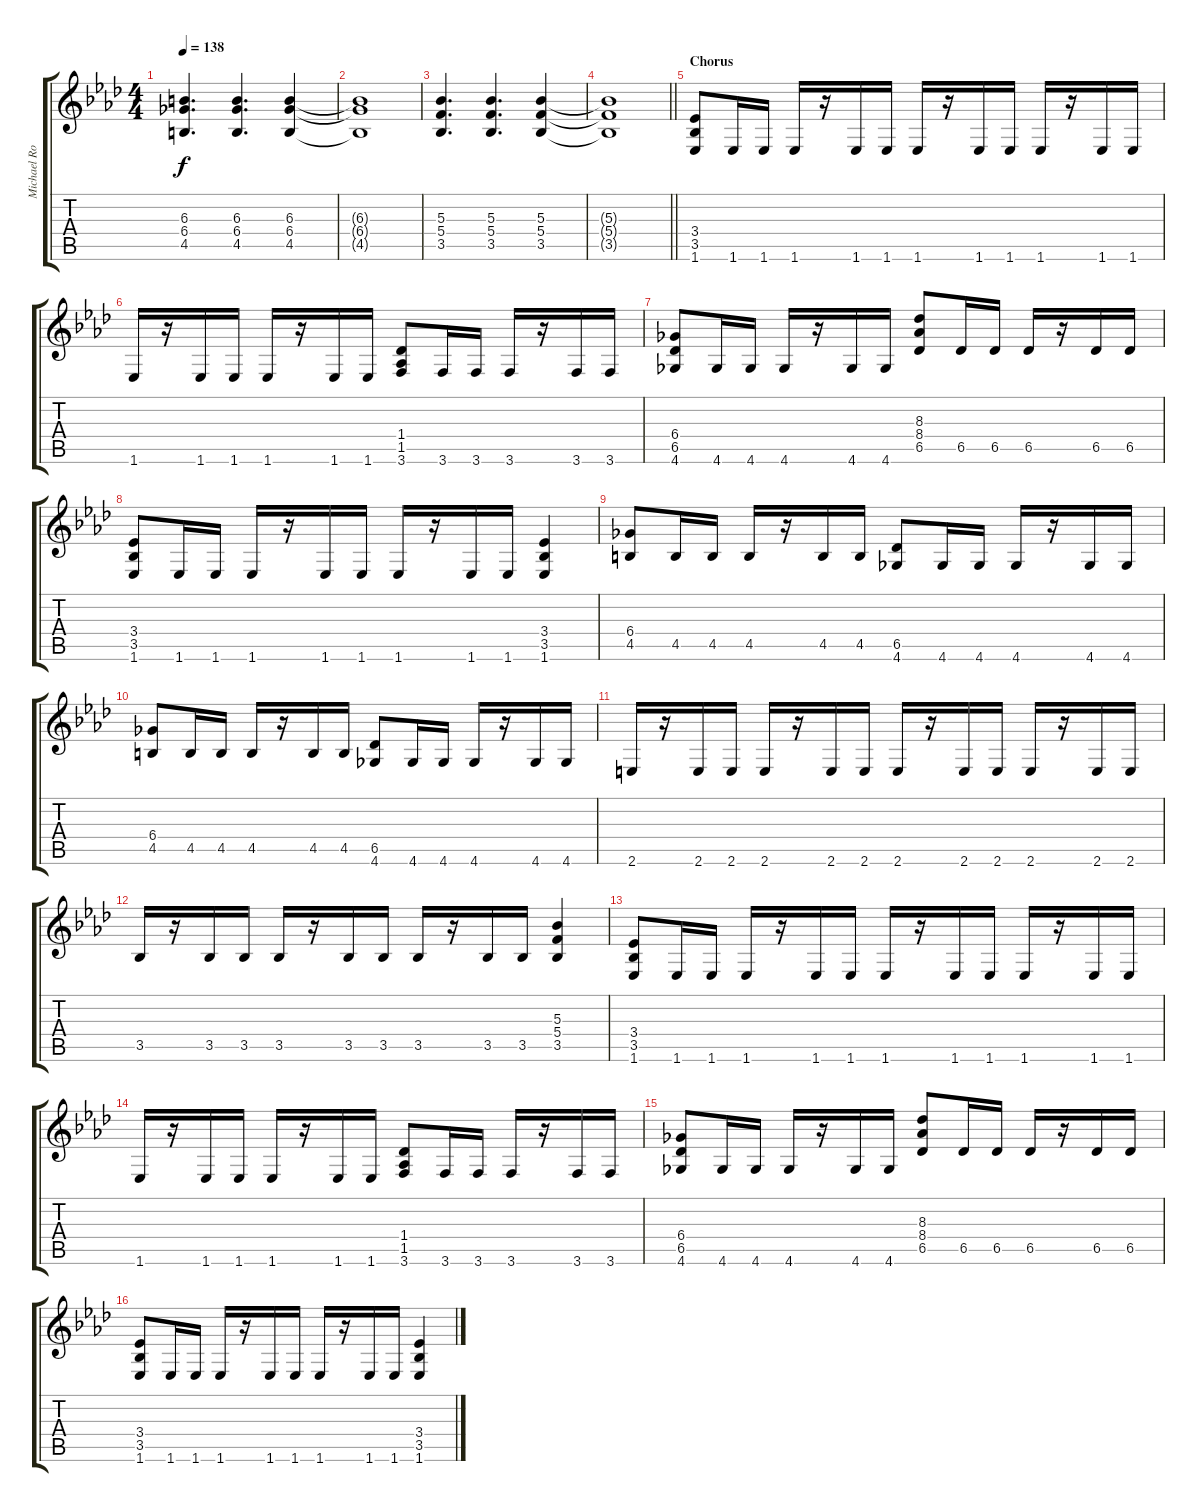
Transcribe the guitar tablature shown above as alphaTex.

\track ("Michael Romeo (guitar)" "Michael Ro") {instrument distortionguitar}
\staff {score tabs}
\tuning (D4 A3 F3 C3 G2 D2) {hide}
\ts (4 4)
\tempo 138
\clef g2
\ks fminor
(6.3 6.4 4.5).4{d dy f} (6.3 6.4 4.5).4{d} (6.3 6.4 4.5).4 |
(6.3{t} 6.4{t} 4.5{t}).1 |
(5.3 5.4 3.5).4{d} (5.3 5.4 3.5).4{d} (5.3 5.4 3.5).4 |
\barLineRight lightlight
(5.3{t} 5.4{t} 3.5{t}).1 |
\section ("" "Chorus")
(3.4 3.5 1.6).8 1.6.16 1.6.16 1.6.16 r.16 1.6.16 1.6.16 1.6.16 r.16 1.6.16 1.6.16 1.6.16 r.16 1.6.16 1.6.16 |
1.6.16 r.16 1.6.16 1.6.16 1.6.16 r.16 1.6.16 1.6.16 (1.4 1.5 3.6).8 3.6.16 3.6.16 3.6.16 r.16 3.6.16 3.6.16 |
(6.4 6.5 4.6).8 4.6.16 4.6.16 4.6.16 r.16 4.6.16 4.6.16 (8.3 8.4 6.5).8 6.5.16 6.5.16 6.5.16 r.16 6.5.16 6.5.16 |
(3.4 3.5 1.6).8 1.6.16 1.6.16 1.6.16 r.16 1.6.16 1.6.16 1.6.16 r.16 1.6.16 1.6.16 (3.4 3.5 1.6).4 |
(6.4 4.5).8 4.5.16 4.5.16 4.5.16 r.16 4.5.16 4.5.16 (6.5 4.6).8 4.6.16 4.6.16 4.6.16 r.16 4.6.16 4.6.16 |
(6.4 4.5).8 4.5.16 4.5.16 4.5.16 r.16 4.5.16 4.5.16 (6.5 4.6).8 4.6.16 4.6.16 4.6.16 r.16 4.6.16 4.6.16 |
2.6.16 r.16 2.6.16 2.6.16 2.6.16 r.16 2.6.16 2.6.16 2.6.16 r.16 2.6.16 2.6.16 2.6.16 r.16 2.6.16 2.6.16 |
3.5.16 r.16 3.5.16 3.5.16 3.5.16 r.16 3.5.16 3.5.16 3.5.16 r.16 3.5.16 3.5.16 (5.3 5.4 3.5).4 |
(3.4 3.5 1.6).8 1.6.16 1.6.16 1.6.16 r.16 1.6.16 1.6.16 1.6.16 r.16 1.6.16 1.6.16 1.6.16 r.16 1.6.16 1.6.16 |
1.6.16 r.16 1.6.16 1.6.16 1.6.16 r.16 1.6.16 1.6.16 (1.4 1.5 3.6).8 3.6.16 3.6.16 3.6.16 r.16 3.6.16 3.6.16 |
(6.4 6.5 4.6).8 4.6.16 4.6.16 4.6.16 r.16 4.6.16 4.6.16 (8.3 8.4 6.5).8 6.5.16 6.5.16 6.5.16 r.16 6.5.16 6.5.16 |
(3.4 3.5 1.6).8 1.6.16 1.6.16 1.6.16 r.16 1.6.16 1.6.16 1.6.16 r.16 1.6.16 1.6.16 (3.4 3.5 1.6).4
